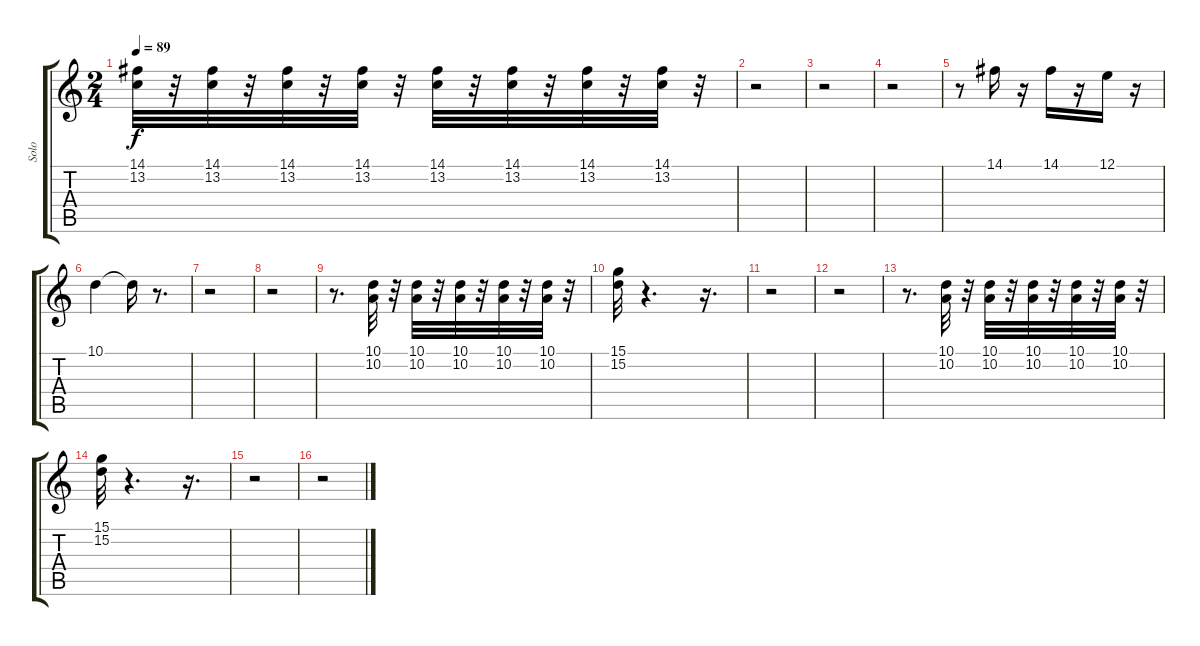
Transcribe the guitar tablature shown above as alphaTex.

\track ("Solo" "Solo") {instrument trumpet}
\staff {score tabs}
\tuning (E4 B3 G3 D3 A2 E2) {hide}
\ts (2 4)
\tempo 89
\clef g2
\ks c
(14.1 13.2).32{dy f volume 0} r.32 (14.1 13.2).32{volume 4} r.32 (14.1 13.2).32{volume 7} r.32 (14.1 13.2).32{volume 10} r.32 (14.1 13.2).32{volume 11} r.32 (14.1 13.2).32{volume 12} r.32 (14.1 13.2).32{volume 13} r.32 (14.1 13.2).32 r.32 |
r.2 |
r.2 |
r.2 |
r.8 14.1.16 r.16 14.1.16 r.16 12.1.16 r.16 |
10.1.4 10.1{t}.16 r.8{d} |
r.2 |
r.2 |
r.8{d} (10.1 10.2).32 r.32 (10.1 10.2).32 r.32 (10.1 10.2).32 r.32 (10.1 10.2).32 r.32 (10.1 10.2).32 r.32 |
(15.1 15.2).32 r.4{d} r.16{d} |
r.2 |
r.2 |
r.8{d} (10.1 10.2).32 r.32 (10.1 10.2).32 r.32 (10.1 10.2).32 r.32 (10.1 10.2).32 r.32 (10.1 10.2).32 r.32 |
(15.1 15.2).32 r.4{d} r.16{d} |
r.2 |
r.2
